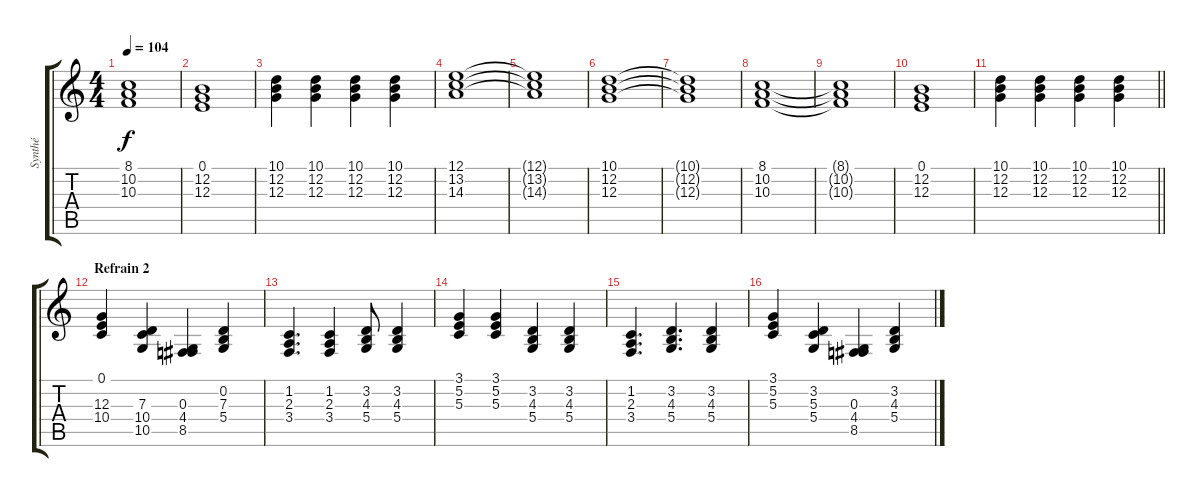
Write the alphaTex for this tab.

\track ("Synthé" "Synthé") {instrument stringensemble1}
\staff {score tabs}
\tuning (E4 B3 G3 D3 A2 E2) {hide}
\ts (4 4)
\tempo 104
\clef g2
\ks c
(8.1{t} 10.2{t} 10.3{t}).1{dy f} |
(0.1 12.2 12.3).1 |
(10.1 12.2 12.3).4 (10.1 12.2 12.3).4 (10.1 12.2 12.3).4 (10.1 12.2 12.3).4 |
(12.1 13.2 14.3).1 |
(12.1{t} 13.2{t} 14.3{t}).1 |
(10.1 12.2 12.3).1 |
(10.1{t} 12.2{t} 12.3{t}).1 |
(8.1 10.2 10.3).1 |
(8.1{t} 10.2{t} 10.3{t}).1 |
(0.1 12.2 12.3).1 |
\barLineRight lightlight
(10.1 12.2 12.3).4 (10.1 12.2 12.3).4 (10.1 12.2 12.3).4 (10.1 12.2 12.3).4 |
\section ("" "Refrain 2")
(0.1 12.3 10.4).4 (7.3 10.4 10.5).4 (0.3 4.4 8.5).4 (0.2 7.3 5.4).4 |
(1.2 2.3 3.4).4{d} (1.2 2.3 3.4).4 (3.2 4.3 5.4).8 (3.2 4.3 5.4).4 |
(3.1 5.2 5.3).4 (3.1 5.2 5.3).4 (3.2 4.3 5.4).4 (3.2 4.3 5.4).4 |
(1.2 2.3 3.4).4{d} (3.2 4.3 5.4).4{d} (3.2 4.3 5.4).4 |
(3.1 5.2 5.3).4 (3.2 5.3 5.4).4 (0.3 4.4 8.5).4 (3.2 4.3 5.4).4
